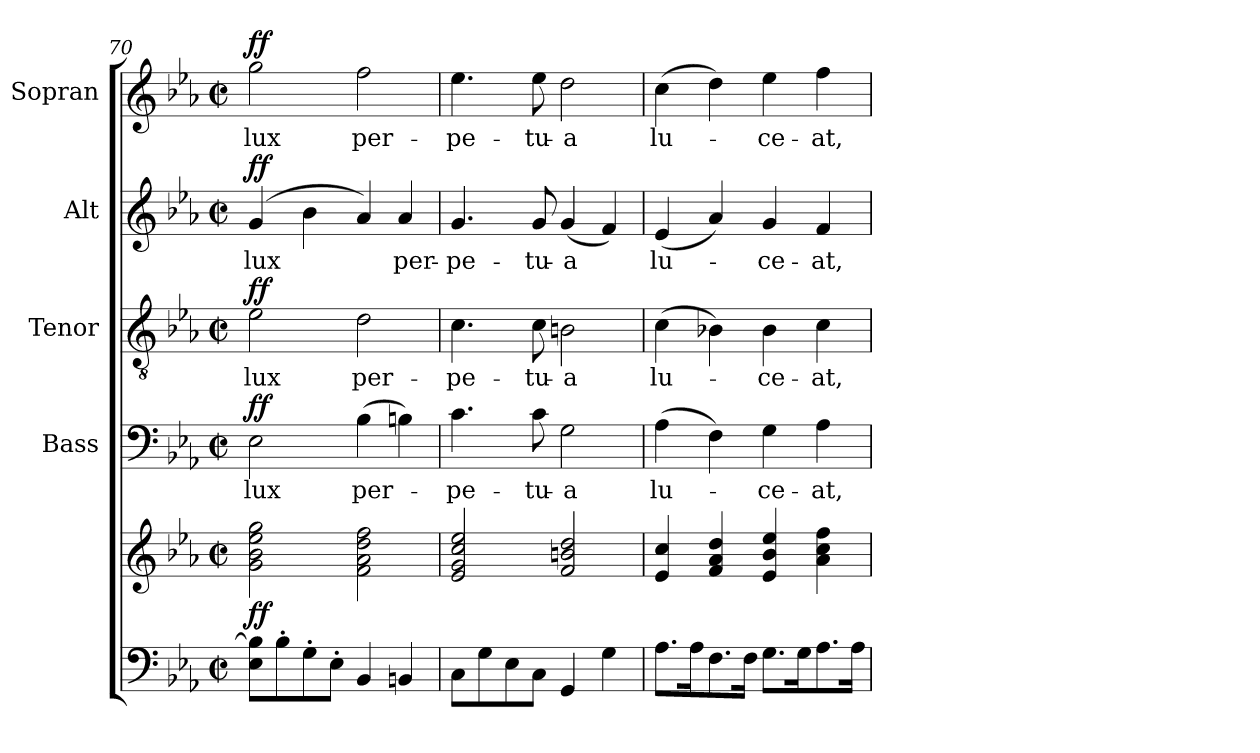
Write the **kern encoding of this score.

**kern	**kern	**dynam	**kern	**text	**dynam	**kern	**text	**dynam	**kern	**text	**dynam	**kern	**text	**dynam
*part5	*part5	*part5	*part4	*part4	*part4	*part3	*part3	*part3	*part2	*part2	*part2	*part1	*part1	*part1
*staff6	*staff5	*staff5/6	*staff4	*staff4	*staff4	*staff3	*staff3	*staff3	*staff2	*staff2	*staff2	*staff1	*staff1	*staff1
*	*	*	*I"Bass	*	*	*I"Tenor	*	*	*I"Alt	*	*	*I"Sopran	*	*
*	*	*	*I'B.	*	*	*I'T.	*	*	*I'A.	*	*	*I'S.	*	*
*clefF4	*clefG2	*	*clefF4	*	*	*clefGv2	*	*	*clefG2	*	*	*clefG2	*	*
*k[b-e-a-]	*k[b-e-a-]	*	*k[b-e-a-]	*	*	*k[b-e-a-]	*	*	*k[b-e-a-]	*	*	*k[b-e-a-]	*	*
*E-:	*E-:	*	*E-:	*	*	*E-:	*	*	*E-:	*	*	*E-:	*	*
*M2/2	*M2/2	*	*M2/2	*	*	*M2/2	*	*	*M2/2	*	*	*M2/2	*	*
*met(c|)	*met(c|)	*	*met(c|)	*	*	*met(c|)	*	*	*met(c|)	*	*	*met(c|)	*	*
=70	=70	=70	=70	=70	=70	=70	=70	=70	=70	=70	=70	=70	=70	=70
!	!	!LO:DY:b	!	!LO:LY:b	!LO:DY:a	!	!LO:LY:b	!LO:DY:a	!	!LO:LY:b	!LO:DY:a	!	!LO:LY:b	!LO:DY:a
8E-\ 8B-\]L	2g\ 2b-\ 2ee-\ 2gg\	ff	2E-\	lux	ff	2e-\	lux	ff	(4g/	lux	ff	2gg\	lux	ff
8B-'>\	.	.	.	.	.	.	.	.	.	.	.	.	.	.
8G'>\	.	.	.	.	.	.	.	.	4b-\	.	.	.	.	.
8E-'>\J	.	.	.	.	.	.	.	.	.	.	.	.	.	.
!	!	!	!	!LO:LY:b	!	!	!LO:LY:b	!	!	!	!	!	!LO:LY:b	!
4BB-/	2f\ 2a-\ 2dd\ 2ff\	.	(>4B-\	per-	.	2d\	per-	.	4a-/)	.	.	2ff\	per-	.
!	!	!	!	!	!	!	!	!	!	!LO:LY:b	!	!	!	!
4BBn/	.	.	4Bn\)	.	.	.	.	.	4a-/	per-	.	.	.	.
=71	=71	=71	=71	=71	=71	=71	=71	=71	=71	=71	=71	=71	=71	=71
!	!	!	!	!LO:LY:b	!	!	!LO:LY:b	!	!	!LO:LY:b	!	!	!LO:LY:b	!
8C\L	2e-/ 2g/ 2cc/ 2ee-/	.	4.c\	-pe-	.	4.c\	-pe-	.	4.g/	-pe-	.	4.ee-\	-pe-	.
8G\	.	.	.	.	.	.	.	.	.	.	.	.	.	.
8E-\	.	.	.	.	.	.	.	.	.	.	.	.	.	.
!	!	!	!	!LO:LY:b	!	!	!LO:LY:b	!	!	!LO:LY:b	!	!	!LO:LY:b	!
8C\J	.	.	8c\	-tu-	.	8c\	-tu-	.	8g/	-tu-	.	8ee-\	-tu-	.
!	!	!	!	!LO:LY:b	!	!	!LO:LY:b	!	!	!LO:LY:b	!	!	!LO:LY:b	!
4GG/	2f/ 2bn/ 2dd/	.	2G\	-a	.	2Bn\	-a	.	(<4g/	-a	.	2dd\	-a	.
4G\	.	.	.	.	.	.	.	.	4f/)	.	.	.	.	.
!!LO:LB:g=z
=72	=72	=72	=72	=72	=72	=72	=72	=72	=72	=72	=72	=72	=72	=72
!	!	!	!	!LO:LY:b	!	!	!LO:LY:b	!	!	!LO:LY:b	!	!	!LO:LY:b	!
8.A-\L	4e-/ 4cc/	.	(>4A-\	lu-	.	(>4c\	lu-	.	(<4e-/	lu-	.	(>4cc\	lu-	.
16A-\k	.	.	.	.	.	.	.	.	.	.	.	.	.	.
8.F\	4f/ 4a-/ 4dd/	.	4F\)	.	.	4B-X\)	.	.	4a-/)	.	.	4dd\)	.	.
16F\Jk	.	.	.	.	.	.	.	.	.	.	.	.	.	.
!	!	!	!	!LO:LY:b	!	!	!LO:LY:b	!	!	!LO:LY:b	!	!	!LO:LY:b	!
8.G\L	4e-/ 4b-/ 4ee-/	.	4G\	-ce-	.	4B-\	-ce-	.	4g/	-ce-	.	4ee-\	-ce-	.
16G\k	.	.	.	.	.	.	.	.	.	.	.	.	.	.
!	!	!	!	!LO:LY:b	!	!	!LO:LY:b	!	!	!LO:LY:b	!	!	!LO:LY:b	!
8.A-\	4a-\ 4cc\ 4ff\	.	4A-\	-at,	.	4c\	-at,	.	4f/	-at,	.	4ff\	-at,	.
16A-\Jk	.	.	.	.	.	.	.	.	.	.	.	.	.	.
=	=	=	=	=	=	=	=	=	=	=	=	=	=	=
*-	*-	*-	*-	*-	*-	*-	*-	*-	*-	*-	*-	*-	*-	*-
